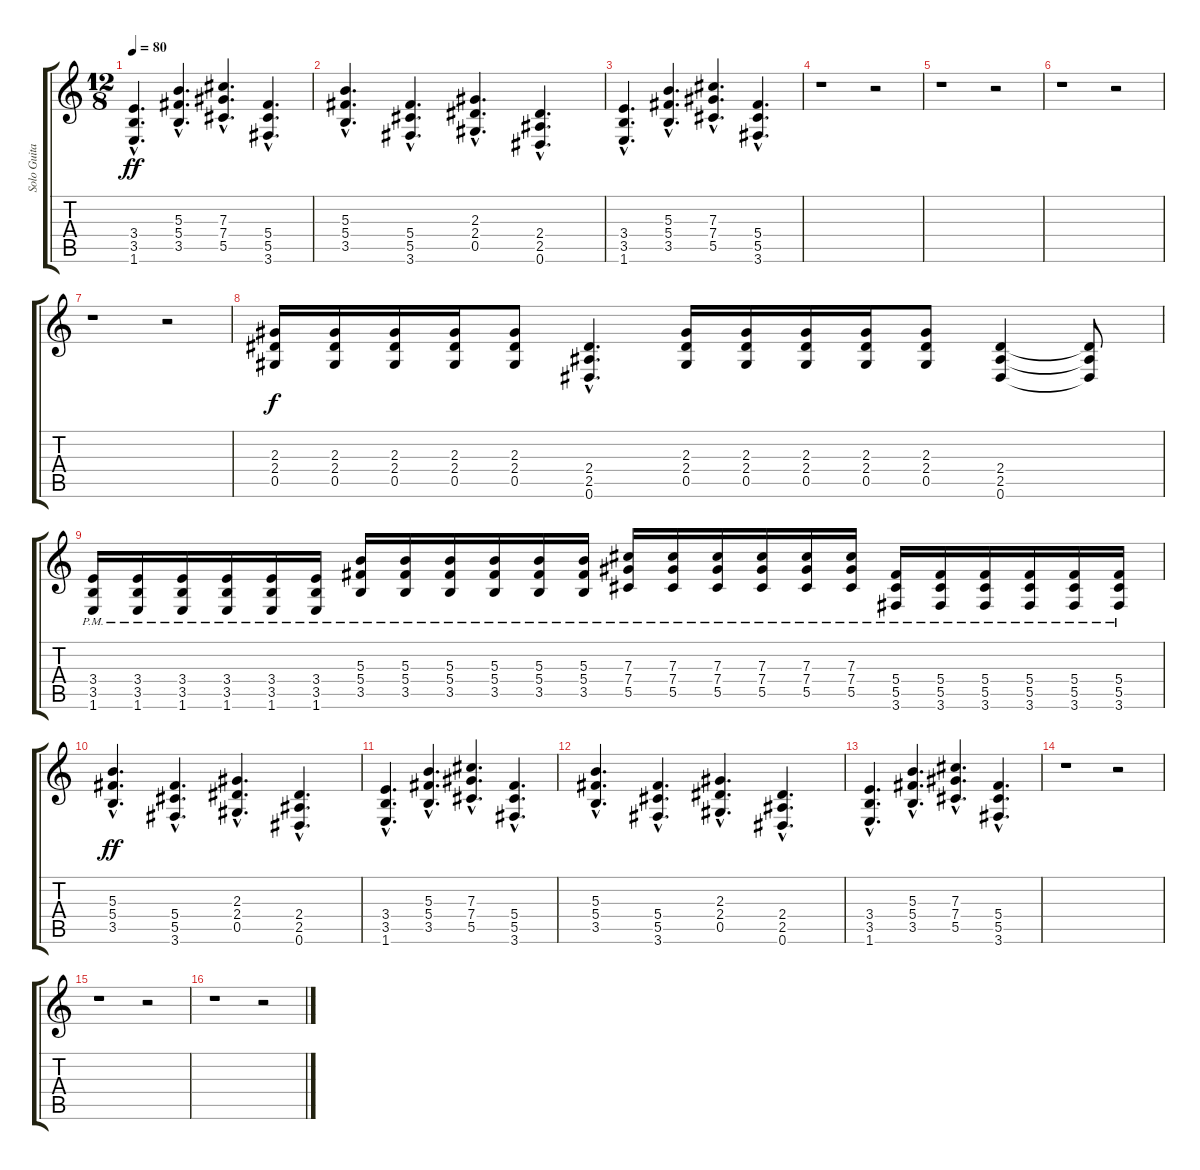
\track ("Solo Guitar" "Solo Guita") {instrument distortionguitar}
\staff {score tabs}
\tuning (Eb4 Bb3 Gb3 Db3 Ab2 Eb2) {hide}
\ts (12 8)
\tempo 80
\clef g2
\ks c
(3.4{hac} 3.5{hac} 1.6{hac}).4{d dy ff} (5.3{hac} 5.4{hac} 3.5{hac}).4{d} (7.3{hac} 7.4{hac} 5.5{hac}).4{d} (5.4{hac} 5.5{hac} 3.6{hac}).4{d} |
(5.3{hac} 5.4{hac} 3.5{hac}).4{d} (5.4{hac} 5.5{hac} 3.6{hac}).4{d} (2.3{hac} 2.4{hac} 0.5{hac}).4{d} (2.4{hac} 2.5{hac} 0.6{hac}).4{d} |
(3.4{hac} 3.5{hac} 1.6{hac}).4{d} (5.3{hac} 5.4{hac} 3.5{hac}).4{d} (7.3{hac} 7.4{hac} 5.5{hac}).4{d} (5.4{hac} 5.5{hac} 3.6{hac}).4{d} |
r.1 r.2 |
r.1 r.2 |
r.1 r.2 |
r.1 r.2 |
(2.3 2.4 0.5).16{dy f} (2.3 2.4 0.5).16 (2.3 2.4 0.5).16 (2.3 2.4 0.5).16 (2.3 2.4 0.5).8 (2.4{hac} 2.5{hac} 0.6{hac}).4{d} (2.3 2.4 0.5).16 (2.3 2.4 0.5).16 (2.3 2.4 0.5).16 (2.3 2.4 0.5).16 (2.3 2.4 0.5).8 (2.4 2.5 0.6).4 (2.4{t} 2.5{t} 0.6{t}).8 |
(3.4{pm} 3.5{pm} 1.6{pm}).16 (3.4{pm} 3.5{pm} 1.6{pm}).16 (3.4{pm} 3.5{pm} 1.6{pm}).16 (3.4{pm} 3.5{pm} 1.6{pm}).16 (3.4{pm} 3.5{pm} 1.6{pm}).16 (3.4{pm} 3.5{pm} 1.6{pm}).16 (5.3{pm} 5.4{pm} 3.5{pm}).16 (5.3{pm} 5.4{pm} 3.5{pm}).16 (5.3{pm} 5.4{pm} 3.5{pm}).16 (5.3{pm} 5.4{pm} 3.5{pm}).16 (5.3{pm} 5.4{pm} 3.5{pm}).16 (5.3{pm} 5.4{pm} 3.5{pm}).16 (7.3{pm} 7.4{pm} 5.5{pm}).16 (7.3{pm} 7.4{pm} 5.5{pm}).16 (7.3{pm} 7.4{pm} 5.5{pm}).16 (7.3{pm} 7.4{pm} 5.5{pm}).16 (7.3{pm} 7.4{pm} 5.5{pm}).16 (7.3{pm} 7.4{pm} 5.5{pm}).16 (5.4{pm} 5.5{pm} 3.6{pm}).16 (5.4{pm} 5.5{pm} 3.6{pm}).16 (5.4{pm} 5.5{pm} 3.6{pm}).16 (5.4{pm} 5.5{pm} 3.6{pm}).16 (5.4{pm} 5.5{pm} 3.6{pm}).16 (5.4{pm} 5.5{pm} 3.6{pm}).16 |
(5.3{hac} 5.4{hac} 3.5{hac}).4{d dy ff} (5.4{hac} 5.5{hac} 3.6{hac}).4{d} (2.3{hac} 2.4{hac} 0.5{hac}).4{d} (2.4{hac} 2.5{hac} 0.6{hac}).4{d} |
(3.4{hac} 3.5{hac} 1.6{hac}).4{d} (5.3{hac} 5.4{hac} 3.5{hac}).4{d} (7.3{hac} 7.4{hac} 5.5{hac}).4{d} (5.4{hac} 5.5{hac} 3.6{hac}).4{d} |
(5.3{hac} 5.4{hac} 3.5{hac}).4{d} (5.4{hac} 5.5{hac} 3.6{hac}).4{d} (2.3{hac} 2.4{hac} 0.5{hac}).4{d} (2.4{hac} 2.5{hac} 0.6{hac}).4{d} |
(3.4{hac} 3.5{hac} 1.6{hac}).4{d} (5.3{hac} 5.4{hac} 3.5{hac}).4{d} (7.3{hac} 7.4{hac} 5.5{hac}).4{d} (5.4{hac} 5.5{hac} 3.6{hac}).4{d} |
r.1 r.2 |
r.1 r.2 |
r.1 r.2
